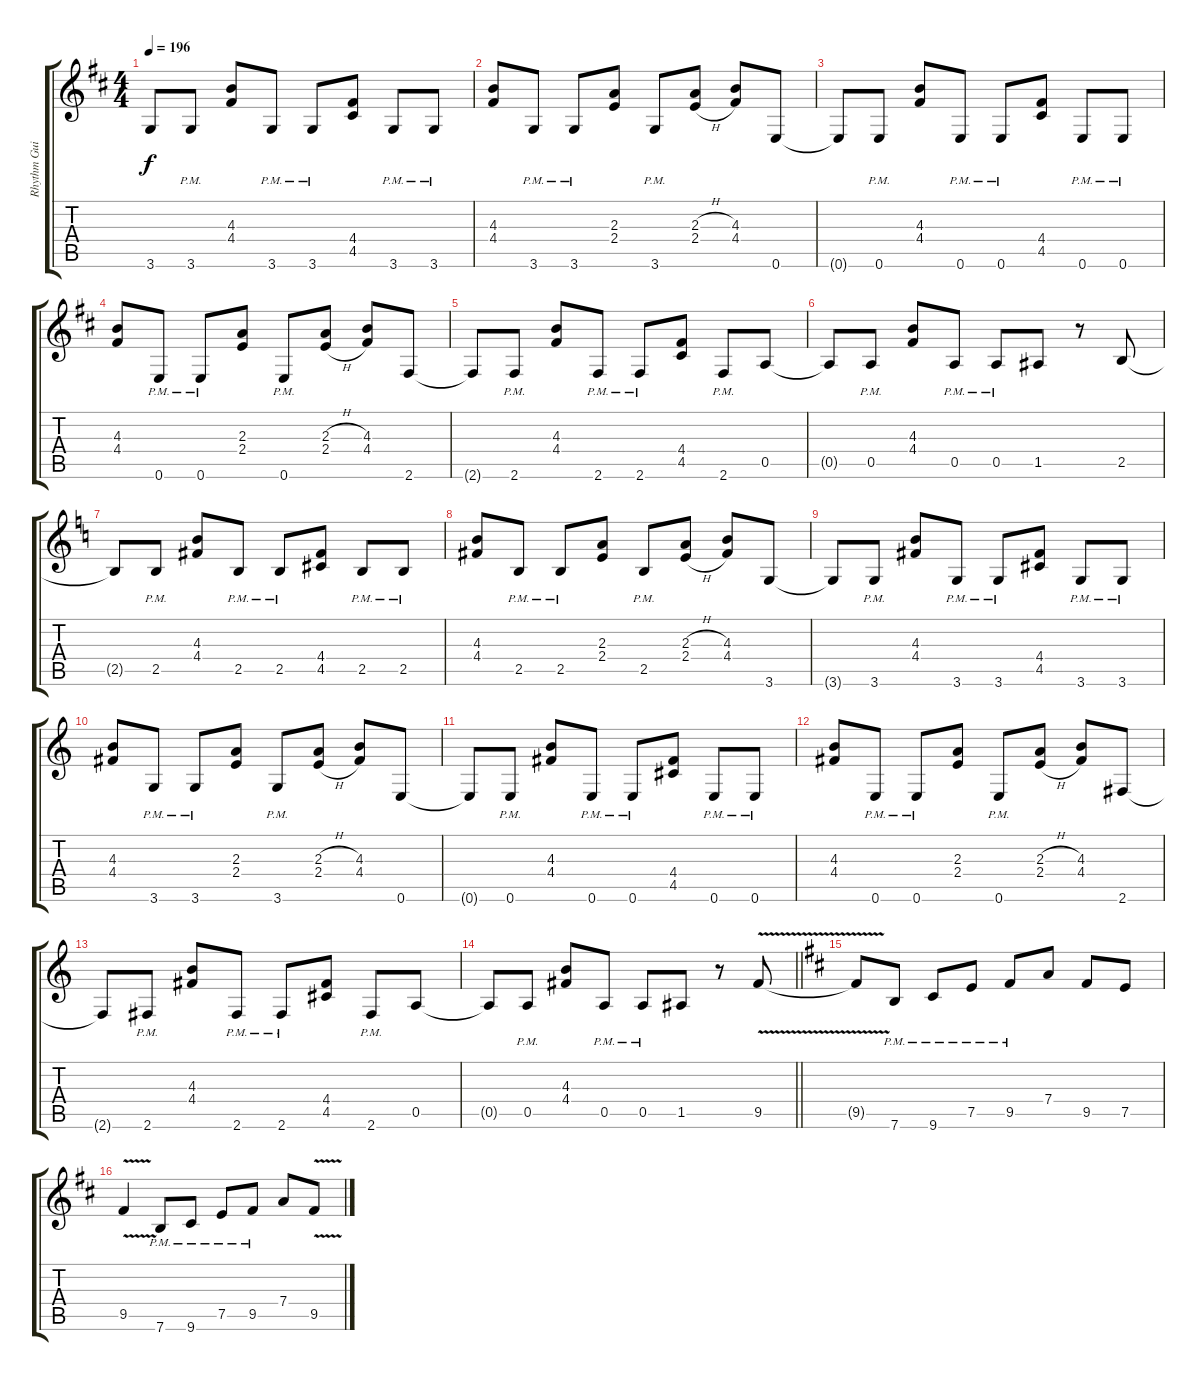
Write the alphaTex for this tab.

\track ("Rhythm Guitar (Friedman)" "Rhythm Gui") {instrument distortionguitar}
\staff {score tabs}
\tuning (E4 B3 G3 D3 A2 E2) {hide}
\ts (4 4)
\tempo 196
\clef g2
\ks d
3.6{t}.8{dy f} 3.6{pm}.8 (4.3 4.4).8 3.6{pm}.8 3.6{pm}.8 (4.4 4.5).8 3.6{pm}.8 3.6{pm}.8 |
(4.3 4.4).8 3.6{pm}.8 3.6{pm}.8 (2.3 2.4).8 3.6{pm}.8 (2.3{h} 2.4{h}).8 (4.3 4.4).8 0.6.8 |
0.6{t}.8 0.6{pm}.8 (4.3 4.4).8 0.6{pm}.8 0.6{pm}.8 (4.4 4.5).8 0.6{pm}.8 0.6{pm}.8 |
(4.3 4.4).8 0.6{pm}.8 0.6{pm}.8 (2.3 2.4).8 0.6{pm}.8 (2.3{h} 2.4{h}).8 (4.3 4.4).8 2.6.8 |
2.6{t}.8 2.6{pm}.8 (4.3 4.4).8 2.6{pm}.8 2.6{pm}.8 (4.4 4.5).8 2.6{pm}.8 0.5.8 |
0.5{t}.8 0.5{pm}.8 (4.3 4.4).8 0.5{pm}.8 0.5{pm}.8 1.5.8 r.8 2.5.8 |
\ks c
2.5{t}.8 2.5{pm}.8 (4.3 4.4).8 2.5{pm}.8 2.5{pm}.8 (4.4 4.5).8 2.5{pm}.8 2.5{pm}.8 |
(4.3 4.4).8 2.5{pm}.8 2.5{pm}.8 (2.3 2.4).8 2.5{pm}.8 (2.3{h} 2.4{h}).8 (4.3 4.4).8 3.6.8 |
3.6{t}.8 3.6{pm}.8 (4.3 4.4).8 3.6{pm}.8 3.6{pm}.8 (4.4 4.5).8 3.6{pm}.8 3.6{pm}.8 |
(4.3 4.4).8 3.6{pm}.8 3.6{pm}.8 (2.3 2.4).8 3.6{pm}.8 (2.3{h} 2.4{h}).8 (4.3 4.4).8 0.6.8 |
0.6{t}.8 0.6{pm}.8 (4.3 4.4).8 0.6{pm}.8 0.6{pm}.8 (4.4 4.5).8 0.6{pm}.8 0.6{pm}.8 |
(4.3 4.4).8 0.6{pm}.8 0.6{pm}.8 (2.3 2.4).8 0.6{pm}.8 (2.3{h} 2.4{h}).8 (4.3 4.4).8 2.6.8 |
2.6{t}.8 2.6{pm}.8 (4.3 4.4).8 2.6{pm}.8 2.6{pm}.8 (4.4 4.5).8 2.6{pm}.8 0.5.8 |
\barLineRight lightlight
0.5{t}.8 0.5{pm}.8 (4.3 4.4).8 0.5{pm}.8 0.5{pm}.8 1.5.8 r.8 9.5{v}.8 |
\ks d
9.5{v t}.8 7.6{pm}.8 9.6{pm}.8 7.5{pm}.8 9.5{pm}.8 7.4.8 9.5.8 7.5.8 |
9.5{v}.4 7.6{pm}.8 9.6{pm}.8 7.5{pm}.8 9.5{pm}.8 7.4.8 9.5{v}.8
